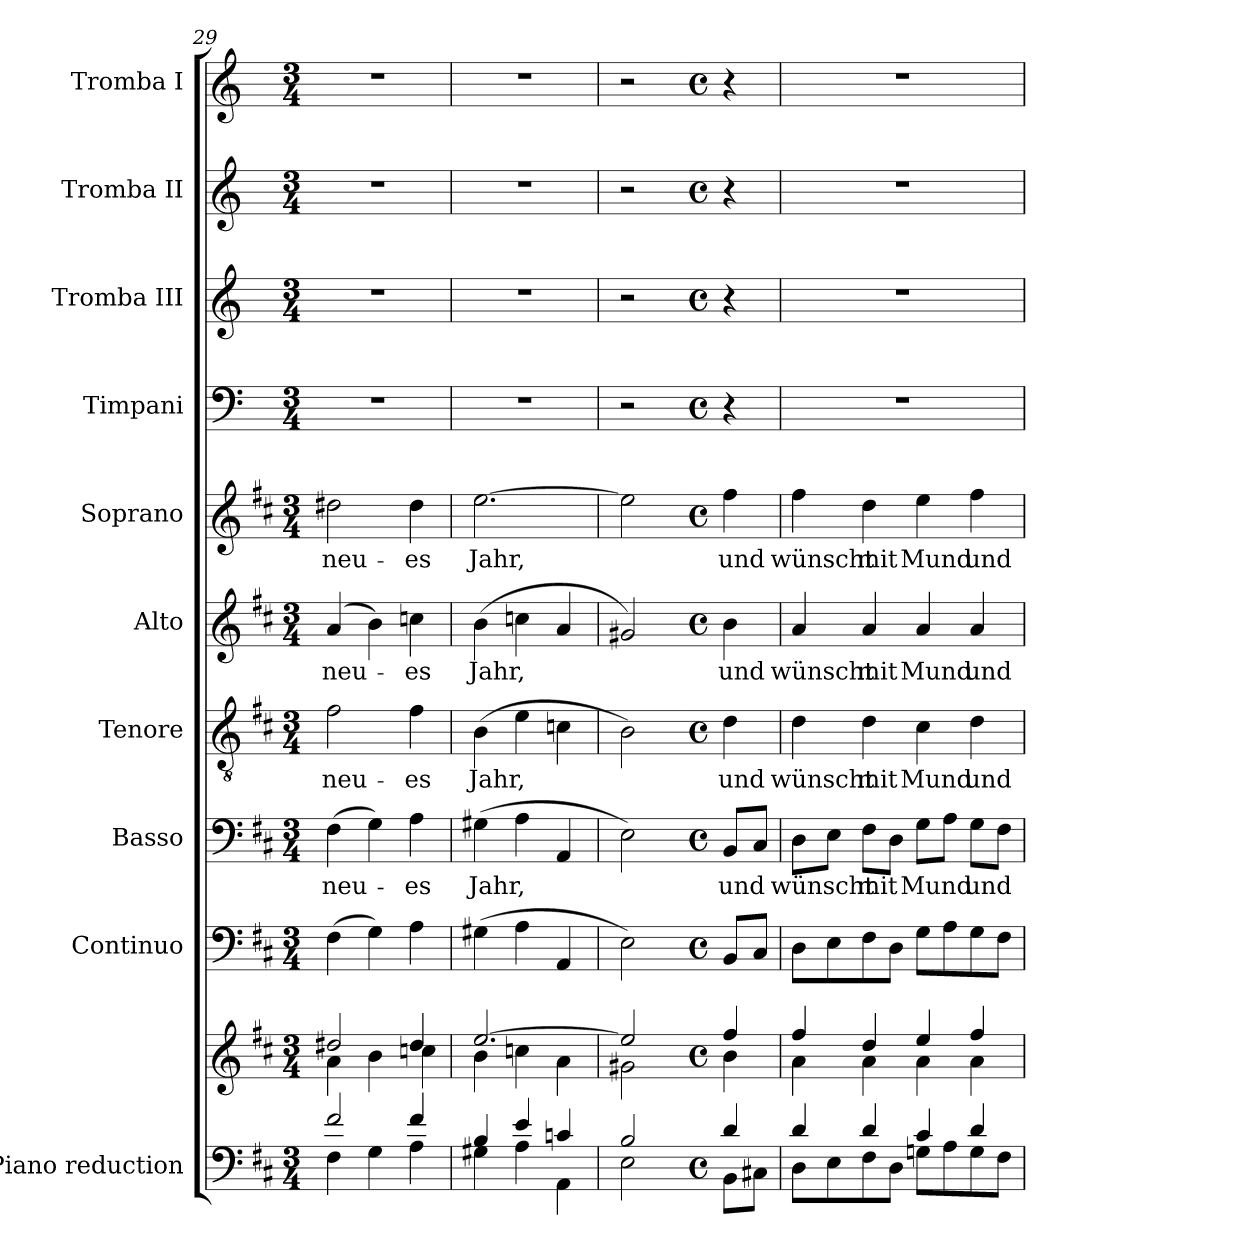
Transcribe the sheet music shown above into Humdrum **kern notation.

**kern	**kern	**kern	**kern	**text	**kern	**text	**kern	**text	**kern	**text	**kern	**kern	**kern	**kern
*part10	*part10	*part9	*part8	*part8	*part7	*part7	*part6	*part6	*part5	*part5	*part4	*part3	*part2	*part1
*staff11	*staff10	*staff9	*staff8	*staff8	*staff7	*staff7	*staff6	*staff6	*staff5	*staff5	*staff4	*staff3	*staff2	*staff1
*I"Piano reduction	*	*I"Continuo	*I"Basso	*	*I"Tenore	*	*I"Alto	*	*I"Soprano	*	*I"Timpani	*I"Tromba III	*I"Tromba II	*I"Tromba I
*I'Pno	*	*	*	*	*	*	*	*	*	*	*I'Timp	*	*	*
*clefF4	*clefG2	*clefF4	*clefF4	*	*clefGv2	*	*clefG2	*	*clefG2	*	*clefF4	*clefG2	*clefG2	*clefG2
*	*	*	*	*	*	*	*	*	*	*	*	*ITrd-1c-2	*ITrd-1c-2	*ITrd-1c-2
*k[f#c#]	*k[f#c#]	*k[f#c#]	*k[f#c#]	*	*k[f#c#]	*	*k[f#c#]	*	*k[f#c#]	*	*k[]	*k[f#c#]	*k[f#c#]	*k[f#c#]
*M3/4	*M3/4	*M3/4	*M3/4	*	*M3/4	*	*M3/4	*	*M3/4	*	*M3/4	*M3/4	*M3/4	*M3/4
=29	=29	=29	=29	=29	=29	=29	=29	=29	=29	=29	=29	=29	=29	=29
*^	*^	*	*	*	*	*	*	*	*	*	*	*	*	*
!	!	!	!	!	!	!LO:LY:b	!	!LO:LY:b	!	!LO:LY:b	!	!LO:LY:b	!	!	!	!
2f#/	4F#\	2dd#X/	4a\	(>4F#\	(>4F#\	neu-	2f#\	neu-	(>4a/	neu-	2dd#X\	neu-	2.r	2.r	2.r	2.r
.	4G\	.	4b\	4G\)	4G\)	.	.	.	4b\)	.	.	.	.	.	.	.
!	!	!	!	!	!	!LO:LY:b	!	!LO:LY:b	!	!LO:LY:b	!	!LO:LY:b	!	!	!	!
4f#/	4A\	4dd#/	4ccn\	4A\	4A\	-es	4f#\	-es	4ccn\	-es	4dd#\	-es	.	.	.	.
=30	=30	=30	=30	=30	=30	=30	=30	=30	=30	=30	=30	=30	=30	=30	=30	=30
!	!	!	!	!	!	!LO:LY:b	!	!LO:LY:b	!	!LO:LY:b	!	!LO:LY:b	!	!	!	!
4B/	4G#X\	[2.ee/	4b\	(>4G#X\	(>4G#X\	Jahr,	(>4B\	Jahr,	(>4b\	Jahr,	[2.ee\	Jahr,	2.r	2.r	2.r	2.r
4e/	4A\	.	4ccn\	4A\	4A\	.	4e\	.	4ccn\	.	.	.	.	.	.	.
4cn/	4AA\	.	4a\	4AA/	4AA/	.	4cn\	.	4a/	.	.	.	.	.	.	.
!!LO:PB:g=z
=31	=31	=31	=31	=31	=31	=31	=31	=31	=31	=31	=31	=31	=31	=31	=31	=31
2B/	2E\	2ee/]	2g#X\	2E\)	2E\)	.	2B\)	.	2g#X/)	.	2ee\]	.	2r	2r	2r	2r
=31X2-	=31X2-	=31X2-	=31X2-	=31X2-	=31X2-	=31X2-	=31X2-	=31X2-	=31X2-	=31X2-	=31X2-	=31X2-	=31X2-	=31X2-	=31X2-	=31X2-
*M4/4	*	*M4/4	*	*M4/4	*M4/4	*	*M4/4	*	*M4/4	*	*M4/4	*	*M4/4	*M4/4	*M4/4	*M4/4
*met(c)	*	*met(c)	*	*met(c)	*met(c)	*	*met(c)	*	*met(c)	*	*met(c)	*	*met(c)	*met(c)	*met(c)	*met(c)
!	!	!	!	!	!	!LO:LY:b	!	!LO:LY:b	!	!LO:LY:b	!	!LO:LY:b	!	!	!	!
4d/	8BB\L	4ff#/	4b\	8BB/L	8BB/L	und	4d\	und	4b\	und	4ff#\	und	4r	4r	4r	4r
.	8C#X\J	.	.	8C#/J	8C#/J	.	.	.	.	.	.	.	.	.	.	.
=32	=32	=32	=32	=32	=32	=32	=32	=32	=32	=32	=32	=32	=32	=32	=32	=32
!	!	!	!	!	!	!LO:LY:b	!	!LO:LY:b	!	!LO:LY:b	!	!LO:LY:b	!	!	!	!
4d/	8D\L	4ff#/	4a\	8D\L	8D\L	wünscht	4d\	wünscht	4a/	wünscht	4ff#\	wünscht	1r	1r	1r	1r
.	8E\	.	.	8E\	8E\J	.	.	.	.	.	.	.	.	.	.	.
!	!	!	!	!	!	!LO:LY:b	!	!LO:LY:b	!	!LO:LY:b	!	!LO:LY:b	!	!	!	!
4d/	8F#\	4dd/	4a\	8F#\	8F#\L	mit	4d\	mit	4a/	mit	4dd\	mit	.	.	.	.
.	8D\J	.	.	8D\J	8D\J	.	.	.	.	.	.	.	.	.	.	.
!	!	!	!	!	!	!LO:LY:b	!	!LO:LY:b	!	!LO:LY:b	!	!LO:LY:b	!	!	!	!
4c#/	8Gn\L	4ee/	4a\	8G\L	8G\L	Mund	4c#\	Mund	4a/	Mund	4ee\	Mund	.	.	.	.
.	8A\	.	.	8A\	8A\J	.	.	.	.	.	.	.	.	.	.	.
!	!	!	!	!	!	!LO:LY:b	!	!LO:LY:b	!	!LO:LY:b	!	!LO:LY:b	!	!	!	!
4d/	8G\	4ff#/	4a\	8G\	8G\L	und	4d\	und	4a/	und	4ff#\	und	.	.	.	.
.	8F#\J	.	.	8F#\J	8F#\J	.	.	.	.	.	.	.	.	.	.	.
*v	*v	*	*	*	*	*	*	*	*	*	*	*	*	*	*	*
*	*v	*v	*	*	*	*	*	*	*	*	*	*	*	*	*
=	=	=	=	=	=	=	=	=	=	=	=	=	=	=
*-	*-	*-	*-	*-	*-	*-	*-	*-	*-	*-	*-	*-	*-	*-
